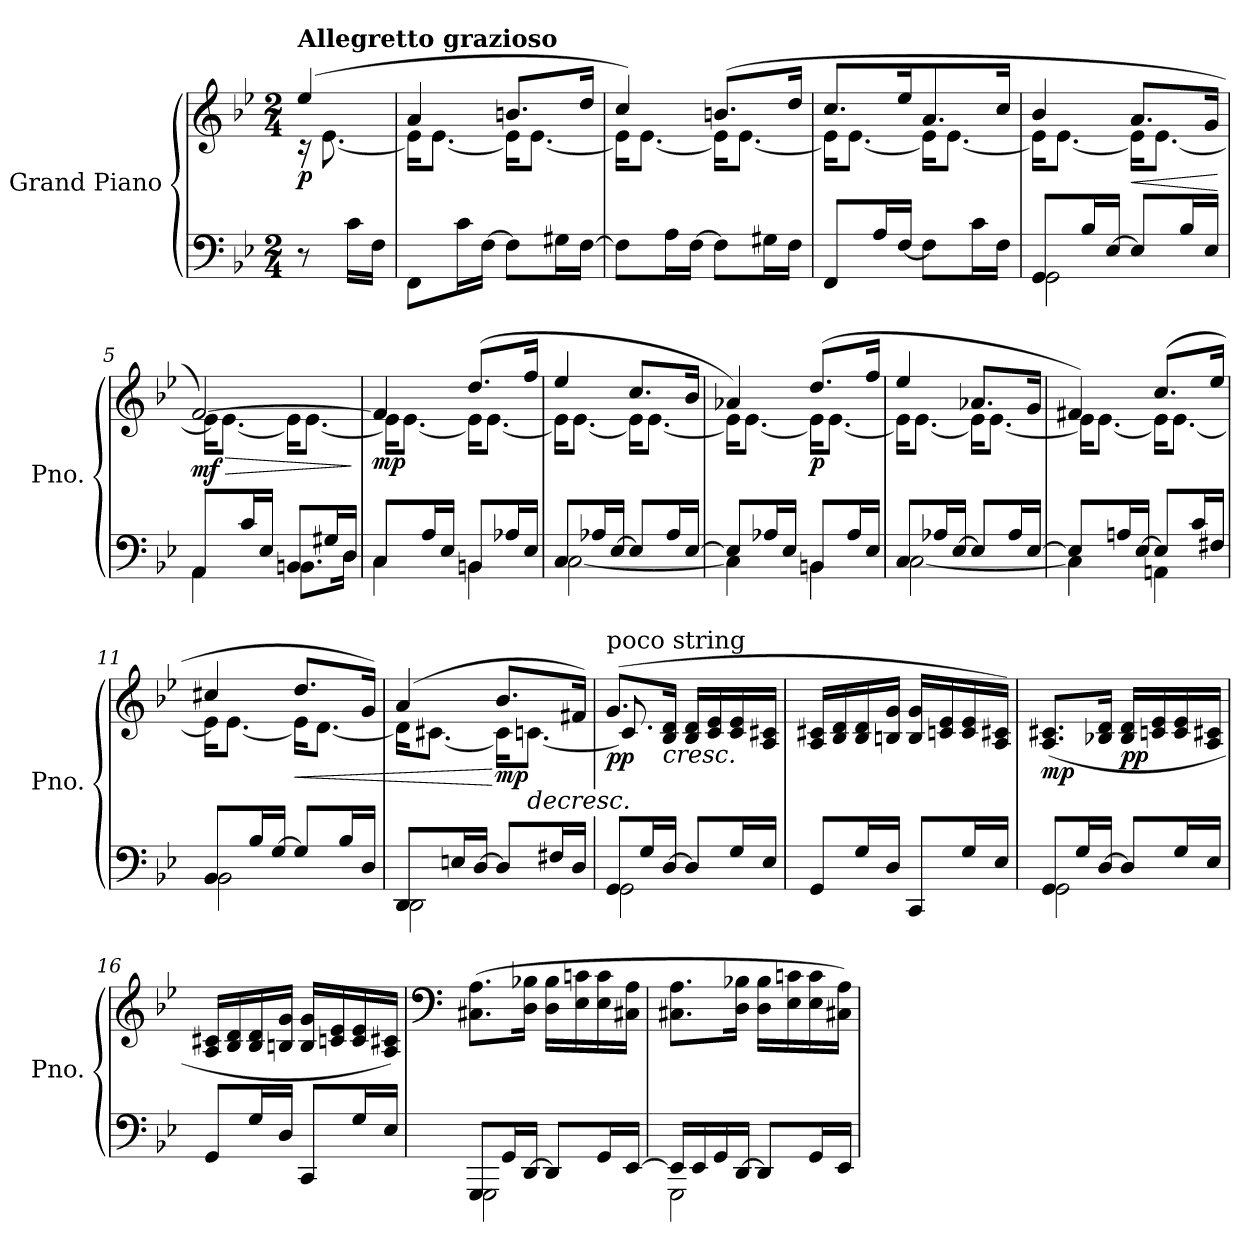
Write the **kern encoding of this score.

**kern	**kern	**dynam
*part1	*part1	*part1
*staff2	*staff1	*staff1/2
*I"Grand Piano	*	*
*I'Pno.	*	*
*clefF4	*clefG2	*
*k[b-e-]	*k[b-e-]	*
*M2/4	*M2/4	*
=	=	=
*	*^	*
!	!LO:TX:a:B:t=Allegretto grazioso	!	!
!	!	!	!LO:DY:b
8r	(>4ee-/	16r	p
.	.	[8.e-\	.
16c\LL	.	.	.
16F\JJ	.	.	.
=1	=1	=1	=1
8FF\L	4a/	16e-\KL]	.
.	.	[8.e-\J	.
16c\L	.	.	.
[16F\JJ	.	.	.
8F\L]	8.bn/L	16e-\KL]	.
.	.	[8.e-\J	.
16G#X\L	.	.	.
[16F\JJ	16dd/Jk	.	.
=2	=2	=2	=2
8F\L]	4cc/)	16e-\KL]	.
.	.	[8.e-\J	.
16A\L	.	.	.
[16F\JJ	.	.	.
8F\L]	(>8.bn/L	16e-\KL]	.
.	.	[8.e-\J	.
16G#X\L	.	.	.
16F\JJ	16dd/Jk	.	.
=3	=3	=3	=3
8FF/L	8.cc/L	16e-\KL]	.
.	.	[8.e-\J	.
16A/L	.	.	.
[16F/JJ	16ee-/K	.	.
8F\L]	8.a/	16e-\KL]	.
.	.	[8.e-\J	.
16c\L	.	.	.
16F\JJ	16cc/Jk	.	.
=4	=4	=4	=4
*^	*	*	*
8GG/L	2GG\	4b-/	16e-\KL]	.
.	.	.	[8.e-\J	.
16B-/L	.	.	.	.
[16E-/JJ	.	.	.	.
!	!	!	!	!LO:HP:b
8E-/L]	.	8.a/L	16e-\KL]	<
.	.	.	[8.e-\J	.
16B-/L	.	.	.	.
16E-/JJ	.	16g/Jk	.	.
*v	*v	*	*	*
*	*v	*v	*
.	.	[
!!LO:LB:g=z
=5	=5	=5
*^	*	*
!	!	!	!LO:HP:b
*	*	*^	*
!	!	!	!	!LO:DY:n=1:b
8AA/L	4AA\	[2f/)	16e-\KL]	> mf
.	.	.	[8.e-\J	.
16c/L	.	.	.	.
16E-/JJ	.	.	.	.
8BBn/L	8.BB\L	.	16e-\KL]	.
.	.	.	[8.e-\J	.
16G#X/L	.	.	.	.
16D/JJ	16D\Jk	.	.	.
*v	*v	*	*	*
*	*v	*v	*
.	.	]
=6	=6	=6
*^	*^	*
!	!	!	!	!LO:DY:b
8C/L	4C\	4f/]	16e-\KL]	mp
.	.	.	[8.e-\J	.
16A/L	.	.	.	.
16E-/JJ	.	.	.	.
8BBn/L	4BB\	(>8.dd/L	16e-\KL]	.
.	.	.	[8.e-\J	.
16A-X/L	.	.	.	.
16E-/JJ	.	16ff/Jk	.	.
=7	=7	=7	=7	=7
8C/L	[2C\	4ee-/	16e-\KL]	.
.	.	.	[8.e-\J	.
16A-X/L	.	.	.	.
[16E-/JJ	.	.	.	.
8E-/L]	.	8.cc/L	16e-\KL]	.
.	.	.	[8.e-\J	.
16A-/L	.	.	.	.
[16E-/JJ	.	16b-/Jk	.	.
=8	=8	=8	=8	=8
8E-/L]	4C\]	4a-X/)	16e-\KL]	.
.	.	.	[8.e-\J	.
16A-X/L	.	.	.	.
16E-/JJ	.	.	.	.
!	!	!	!	!LO:DY:b
8BBn/L	4BB\	(>8.dd/L	16e-\KL]	p
.	.	.	[8.e-\J	.
16A-/L	.	.	.	.
16E-/JJ	.	16ff/Jk	.	.
=9	=9	=9	=9	=9
8C/L	[2C\	4ee-/	16e-\KL]	.
.	.	.	[8.e-\J	.
16A-X/L	.	.	.	.
[16E-/JJ	.	.	.	.
8E-/L]	.	8.a-X/L	16e-\KL]	.
.	.	.	[8.e-\J	.
16A-/L	.	.	.	.
[16E-/JJ	.	16g/Jk	.	.
!!LO:LB:g=z	!!
=10	=10	=10	=10	=10
8E-/L]	4C\]	4f#X/)	16e-\KL]	.
.	.	.	[8.e-\J	.
16An/L	.	.	.	.
[16E-/JJ	.	.	.	.
8E-/L]	4AAn\	(>8.cc/L	16e-\KL]	.
.	.	.	[8.e-\J	.
16c/L	.	.	.	.
16F#X/JJ	.	16ee-/Jk	.	.
=11	=11	=11	=11	=11
8BB-/L	2BB-\	4cc#X/	16e-\KL]	.
.	.	.	[8.e-\J	.
16B-/L	.	.	.	.
[16G/JJ	.	.	.	.
!	!	!	!	!LO:HP:b
8G/L]	.	8.dd/L	16e-\KL]	<
.	.	.	[8.d\J	.
16B-/L	.	.	.	.
16D/JJ	.	16g/Jk)	.	.
=12	=12	=12	=12	=12
8DD/L	2DD\	(>4a/	16d\KL]	.
.	.	.	[8.c#X\J	.
16En/L	.	.	.	.
[16D/JJ	.	.	.	.
!	!	!	!	!LO:DY:n=1:b
8D/L]	.	8.b-/L	16c#\KL]	[ mp
!	!	!	!	!LO:HP:b
.	.	.	[8.cn\J	>
16F#X/L	.	.	.	.
16D/JJ	.	16f#X/Jk)	.	.
=13	=13	=13	=13	=13
*	*	*MM101	*	*
!	!	!LO:TX:a:t=poco string	!	!
!	!	!	!	!LO:DY:b
8GG/L	2GG\	(>8.g/L	8.c/]	pp
16G/L	.	.	.	.
!	!	!	!	!LO:HP:b
[16D/JJ	.	16B-/ 16d/Jk	4ryy	<
*	*	*MM102	*	*
8D/L]	.	16B-/ 16d/LL	.	.
.	.	16c/ 16e-/	.	.
16G/L	.	16c/ 16e-/	.	.
16E-/JJ	.	16A/ 16c#X/JJ	16ryy	.
*v	*v	*	*	*
*	*v	*v	*
=14	=14	=14
*	*MM103	*
8GG/L	16A/ 16c#X/LL	.
.	16B-/ 16d/	.
16G/L	16B-/ 16d/	.
16D/JJ	16Bn/ 16g/JJ	.
*	*MM104	*
8CC/L	16B/ 16g/LL	.
.	16cn/ 16e-/	.
16G/L	16c/ 16e-/	.
16E-/JJ	16A/ 16c#X/JJ)	.
.	.	]
!!LO:LB:g=z
=15	=15	=15
*	*MM105	*
*^	*	*
!	!	!	!LO:DY:b
8GG/L	2GG\	(>8.A/ 8.c#X/L	mp
16G/L	.	.	.
[16D/JJ	.	16B-X/ 16d/Jk	.
!	!	!	!LO:DY:n=1:b
8D/L]	.	16B-/ 16d/LL	[ pp
.	.	16cn/ 16e-/	.
16G/L	.	16c/ 16e-/	.
16E-/JJ	.	16A/ 16c#X/JJ	.
*v	*v	*	*
=16	=16	=16
8GG/L	16A/ 16c#X/LL	.
.	16B-/ 16d/	.
16G/L	16B-/ 16d/	.
16D/JJ	16Bn/ 16g/JJ	.
8CC/L	16B/ 16g/LL	.
.	16cn/ 16e-/	.
16G/L	16c/ 16e-/	.
16E-/JJ	16A/ 16c#X/JJ)	.
=17	=17	=17
*	*clefF4	*
*^	*	*
8GGG/L	2GGG\	(>8.C#X\ 8.A\L	.
16GG/L	.	.	.
[16DD/JJ	.	16D\ 16B-X\Jk	.
8DD/L]	.	16D\ 16B-\LL	.
.	.	16E-\ 16cn\	.
16GG/L	.	16E-\ 16c\	.
[16EE-/JJ	.	16C#X\ 16A\JJ	.
=18	=18	=18	=18
16EE-/LL]	2GGG\	8.C#X\ 8.A\L	.
16EE-/	.	.	.
16GG/	.	.	.
[16DD/JJ	.	16D\ 16B-X\Jk	.
8DD/L]	.	16D\ 16B-\LL	.
.	.	16E-\ 16cn\	.
16GG/L	.	16E-\ 16c\	.
16EE-/JJ	.	16C#X\ 16A\JJ)	.
*v	*v	*	*
=	=	=
*-	*-	*-
